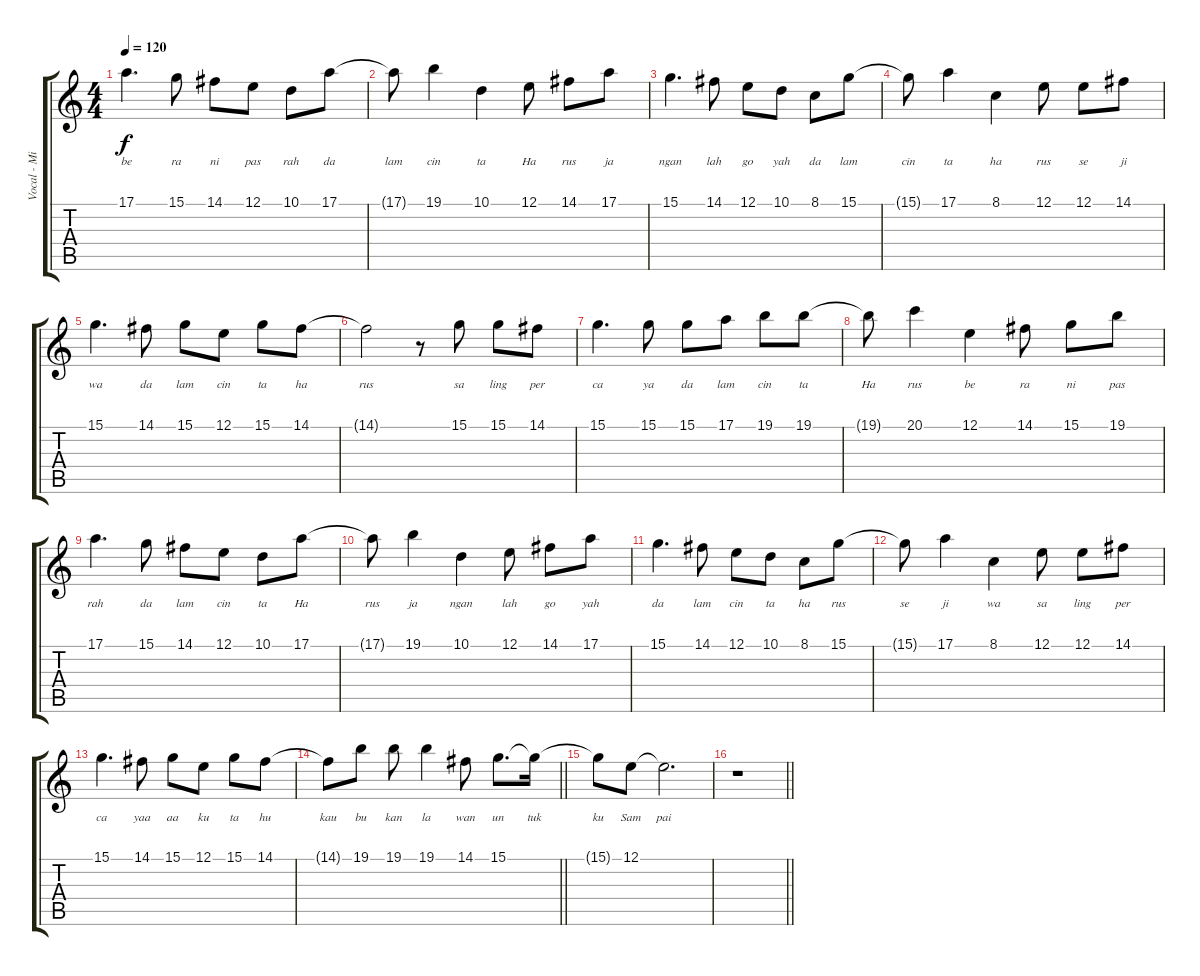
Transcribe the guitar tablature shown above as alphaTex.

\track ("Vocal - Mila Jirin" "Vocal - Mi") {instrument flute}
\staff {score tabs}
\tuning (E4 B3 G3 D3 A2 E2) {hide}
\ts (4 4)
\tempo 120
\clef g2
\ks c
17.1.4{d lyrics (0 "be") lyrics (1 "") lyrics (2 "") lyrics (3 "") lyrics (4 "") dy f} 15.1.8{lyrics (0 "ra") lyrics (1 "") lyrics (2 "") lyrics (3 "") lyrics (4 "")} 14.1.8{lyrics (0 "ni") lyrics (1 "") lyrics (2 "") lyrics (3 "") lyrics (4 "")} 12.1.8{lyrics (0 "pas") lyrics (1 "") lyrics (2 "") lyrics (3 "") lyrics (4 "")} 10.1.8{lyrics (0 "rah") lyrics (1 "") lyrics (2 "") lyrics (3 "") lyrics (4 "")} 17.1.8{lyrics (0 "da") lyrics (1 "") lyrics (2 "") lyrics (3 "") lyrics (4 "")} |
17.1{t}.8{lyrics (0 "lam") lyrics (1 "") lyrics (2 "") lyrics (3 "") lyrics (4 "")} 19.1.4{lyrics (0 "cin") lyrics (1 "") lyrics (2 "") lyrics (3 "") lyrics (4 "")} 10.1.4{lyrics (0 "ta") lyrics (1 "") lyrics (2 "") lyrics (3 "") lyrics (4 "")} 12.1.8{lyrics (0 "Ha") lyrics (1 "") lyrics (2 "") lyrics (3 "") lyrics (4 "")} 14.1.8{lyrics (0 "rus") lyrics (1 "") lyrics (2 "") lyrics (3 "") lyrics (4 "")} 17.1.8{lyrics (0 "ja") lyrics (1 "") lyrics (2 "") lyrics (3 "") lyrics (4 "")} |
15.1.4{d lyrics (0 "ngan") lyrics (1 "") lyrics (2 "") lyrics (3 "") lyrics (4 "")} 14.1.8{lyrics (0 "lah") lyrics (1 "") lyrics (2 "") lyrics (3 "") lyrics (4 "")} 12.1.8{lyrics (0 "go") lyrics (1 "") lyrics (2 "") lyrics (3 "") lyrics (4 "")} 10.1.8{lyrics (0 "yah") lyrics (1 "") lyrics (2 "") lyrics (3 "") lyrics (4 "")} 8.1.8{lyrics (0 "da") lyrics (1 "") lyrics (2 "") lyrics (3 "") lyrics (4 "")} 15.1.8{lyrics (0 "lam") lyrics (1 "") lyrics (2 "") lyrics (3 "") lyrics (4 "")} |
15.1{t}.8{lyrics (0 "cin") lyrics (1 "") lyrics (2 "") lyrics (3 "") lyrics (4 "")} 17.1.4{lyrics (0 "ta") lyrics (1 "") lyrics (2 "") lyrics (3 "") lyrics (4 "")} 8.1.4{lyrics (0 "ha") lyrics (1 "") lyrics (2 "") lyrics (3 "") lyrics (4 "")} 12.1.8{lyrics (0 "rus") lyrics (1 "") lyrics (2 "") lyrics (3 "") lyrics (4 "")} 12.1.8{lyrics (0 "se") lyrics (1 "") lyrics (2 "") lyrics (3 "") lyrics (4 "")} 14.1.8{lyrics (0 "ji") lyrics (1 "") lyrics (2 "") lyrics (3 "") lyrics (4 "")} |
15.1.4{d lyrics (0 "wa") lyrics (1 "") lyrics (2 "") lyrics (3 "") lyrics (4 "")} 14.1.8{lyrics (0 "da") lyrics (1 "") lyrics (2 "") lyrics (3 "") lyrics (4 "")} 15.1.8{lyrics (0 "lam") lyrics (1 "") lyrics (2 "") lyrics (3 "") lyrics (4 "")} 12.1.8{lyrics (0 "cin") lyrics (1 "") lyrics (2 "") lyrics (3 "") lyrics (4 "")} 15.1.8{lyrics (0 "ta") lyrics (1 "") lyrics (2 "") lyrics (3 "") lyrics (4 "")} 14.1.8{lyrics (0 "ha") lyrics (1 "") lyrics (2 "") lyrics (3 "") lyrics (4 "")} |
14.1{t}.2{lyrics (0 "rus") lyrics (1 "") lyrics (2 "") lyrics (3 "") lyrics (4 "")} r.8 15.1.8{lyrics (0 "sa") lyrics (1 "") lyrics (2 "") lyrics (3 "") lyrics (4 "")} 15.1.8{lyrics (0 "ling") lyrics (1 "") lyrics (2 "") lyrics (3 "") lyrics (4 "")} 14.1.8{lyrics (0 "per") lyrics (1 "") lyrics (2 "") lyrics (3 "") lyrics (4 "")} |
15.1.4{d lyrics (0 "ca") lyrics (1 "") lyrics (2 "") lyrics (3 "") lyrics (4 "")} 15.1.8{lyrics (0 "ya") lyrics (1 "") lyrics (2 "") lyrics (3 "") lyrics (4 "")} 15.1.8{lyrics (0 "da") lyrics (1 "") lyrics (2 "") lyrics (3 "") lyrics (4 "")} 17.1.8{lyrics (0 "lam") lyrics (1 "") lyrics (2 "") lyrics (3 "") lyrics (4 "")} 19.1.8{lyrics (0 "cin") lyrics (1 "") lyrics (2 "") lyrics (3 "") lyrics (4 "")} 19.1.8{lyrics (0 "ta") lyrics (1 "") lyrics (2 "") lyrics (3 "") lyrics (4 "")} |
19.1{t}.8{lyrics (0 "Ha") lyrics (1 "") lyrics (2 "") lyrics (3 "") lyrics (4 "")} 20.1.4{lyrics (0 "rus") lyrics (1 "") lyrics (2 "") lyrics (3 "") lyrics (4 "")} 12.1.4{lyrics (0 "be") lyrics (1 "") lyrics (2 "") lyrics (3 "") lyrics (4 "")} 14.1.8{lyrics (0 "ra") lyrics (1 "") lyrics (2 "") lyrics (3 "") lyrics (4 "")} 15.1.8{lyrics (0 "ni") lyrics (1 "") lyrics (2 "") lyrics (3 "") lyrics (4 "")} 19.1.8{lyrics (0 "pas") lyrics (1 "") lyrics (2 "") lyrics (3 "") lyrics (4 "")} |
17.1.4{d lyrics (0 "rah") lyrics (1 "") lyrics (2 "") lyrics (3 "") lyrics (4 "")} 15.1.8{lyrics (0 "da") lyrics (1 "") lyrics (2 "") lyrics (3 "") lyrics (4 "")} 14.1.8{lyrics (0 "lam") lyrics (1 "") lyrics (2 "") lyrics (3 "") lyrics (4 "")} 12.1.8{lyrics (0 "cin") lyrics (1 "") lyrics (2 "") lyrics (3 "") lyrics (4 "")} 10.1.8{lyrics (0 "ta") lyrics (1 "") lyrics (2 "") lyrics (3 "") lyrics (4 "")} 17.1.8{lyrics (0 "Ha") lyrics (1 "") lyrics (2 "") lyrics (3 "") lyrics (4 "")} |
17.1{t}.8{lyrics (0 "rus") lyrics (1 "") lyrics (2 "") lyrics (3 "") lyrics (4 "")} 19.1.4{lyrics (0 "ja") lyrics (1 "") lyrics (2 "") lyrics (3 "") lyrics (4 "")} 10.1.4{lyrics (0 "ngan") lyrics (1 "") lyrics (2 "") lyrics (3 "") lyrics (4 "")} 12.1.8{lyrics (0 "lah") lyrics (1 "") lyrics (2 "") lyrics (3 "") lyrics (4 "")} 14.1.8{lyrics (0 "go") lyrics (1 "") lyrics (2 "") lyrics (3 "") lyrics (4 "")} 17.1.8{lyrics (0 "yah") lyrics (1 "") lyrics (2 "") lyrics (3 "") lyrics (4 "")} |
15.1.4{d lyrics (0 "da") lyrics (1 "") lyrics (2 "") lyrics (3 "") lyrics (4 "")} 14.1.8{lyrics (0 "lam") lyrics (1 "") lyrics (2 "") lyrics (3 "") lyrics (4 "")} 12.1.8{lyrics (0 "cin") lyrics (1 "") lyrics (2 "") lyrics (3 "") lyrics (4 "")} 10.1.8{lyrics (0 "ta") lyrics (1 "") lyrics (2 "") lyrics (3 "") lyrics (4 "")} 8.1.8{lyrics (0 "ha") lyrics (1 "") lyrics (2 "") lyrics (3 "") lyrics (4 "")} 15.1.8{lyrics (0 "rus") lyrics (1 "") lyrics (2 "") lyrics (3 "") lyrics (4 "")} |
15.1{t}.8{lyrics (0 "se") lyrics (1 "") lyrics (2 "") lyrics (3 "") lyrics (4 "")} 17.1.4{lyrics (0 "ji") lyrics (1 "") lyrics (2 "") lyrics (3 "") lyrics (4 "")} 8.1.4{lyrics (0 "wa") lyrics (1 "") lyrics (2 "") lyrics (3 "") lyrics (4 "")} 12.1.8{lyrics (0 "sa") lyrics (1 "") lyrics (2 "") lyrics (3 "") lyrics (4 "")} 12.1.8{lyrics (0 "ling") lyrics (1 "") lyrics (2 "") lyrics (3 "") lyrics (4 "")} 14.1.8{lyrics (0 "per") lyrics (1 "") lyrics (2 "") lyrics (3 "") lyrics (4 "")} |
15.1.4{d lyrics (0 "ca") lyrics (1 "") lyrics (2 "") lyrics (3 "") lyrics (4 "")} 14.1.8{lyrics (0 "yaa") lyrics (1 "") lyrics (2 "") lyrics (3 "") lyrics (4 "")} 15.1.8{lyrics (0 "aa") lyrics (1 "") lyrics (2 "") lyrics (3 "") lyrics (4 "")} 12.1.8{lyrics (0 "ku") lyrics (1 "") lyrics (2 "") lyrics (3 "") lyrics (4 "")} 15.1.8{lyrics (0 "ta") lyrics (1 "") lyrics (2 "") lyrics (3 "") lyrics (4 "")} 14.1.8{lyrics (0 "hu") lyrics (1 "") lyrics (2 "") lyrics (3 "") lyrics (4 "")} |
\barLineRight lightlight
14.1{t}.8{lyrics (0 "kau") lyrics (1 "") lyrics (2 "") lyrics (3 "") lyrics (4 "")} 19.1.8{lyrics (0 "bu") lyrics (1 "") lyrics (2 "") lyrics (3 "") lyrics (4 "")} 19.1.8{lyrics (0 "kan") lyrics (1 "") lyrics (2 "") lyrics (3 "") lyrics (4 "")} 19.1.4{lyrics (0 "la") lyrics (1 "") lyrics (2 "") lyrics (3 "") lyrics (4 "")} 14.1.8{lyrics (0 "wan") lyrics (1 "") lyrics (2 "") lyrics (3 "") lyrics (4 "")} 15.1.8{d lyrics (0 "un") lyrics (1 "") lyrics (2 "") lyrics (3 "") lyrics (4 "")} 15.1{t}.16{lyrics (0 "tuk") lyrics (1 "") lyrics (2 "") lyrics (3 "") lyrics (4 "")} |
15.1{t}.8{lyrics (0 "ku") lyrics (1 "") lyrics (2 "") lyrics (3 "") lyrics (4 "")} 12.1.8{lyrics (0 "Sam") lyrics (1 "") lyrics (2 "") lyrics (3 "") lyrics (4 "")} 12.1{t}.2{d lyrics (0 "pai") lyrics (1 "") lyrics (2 "") lyrics (3 "") lyrics (4 "")} |
\barLineRight lightlight
r.1
